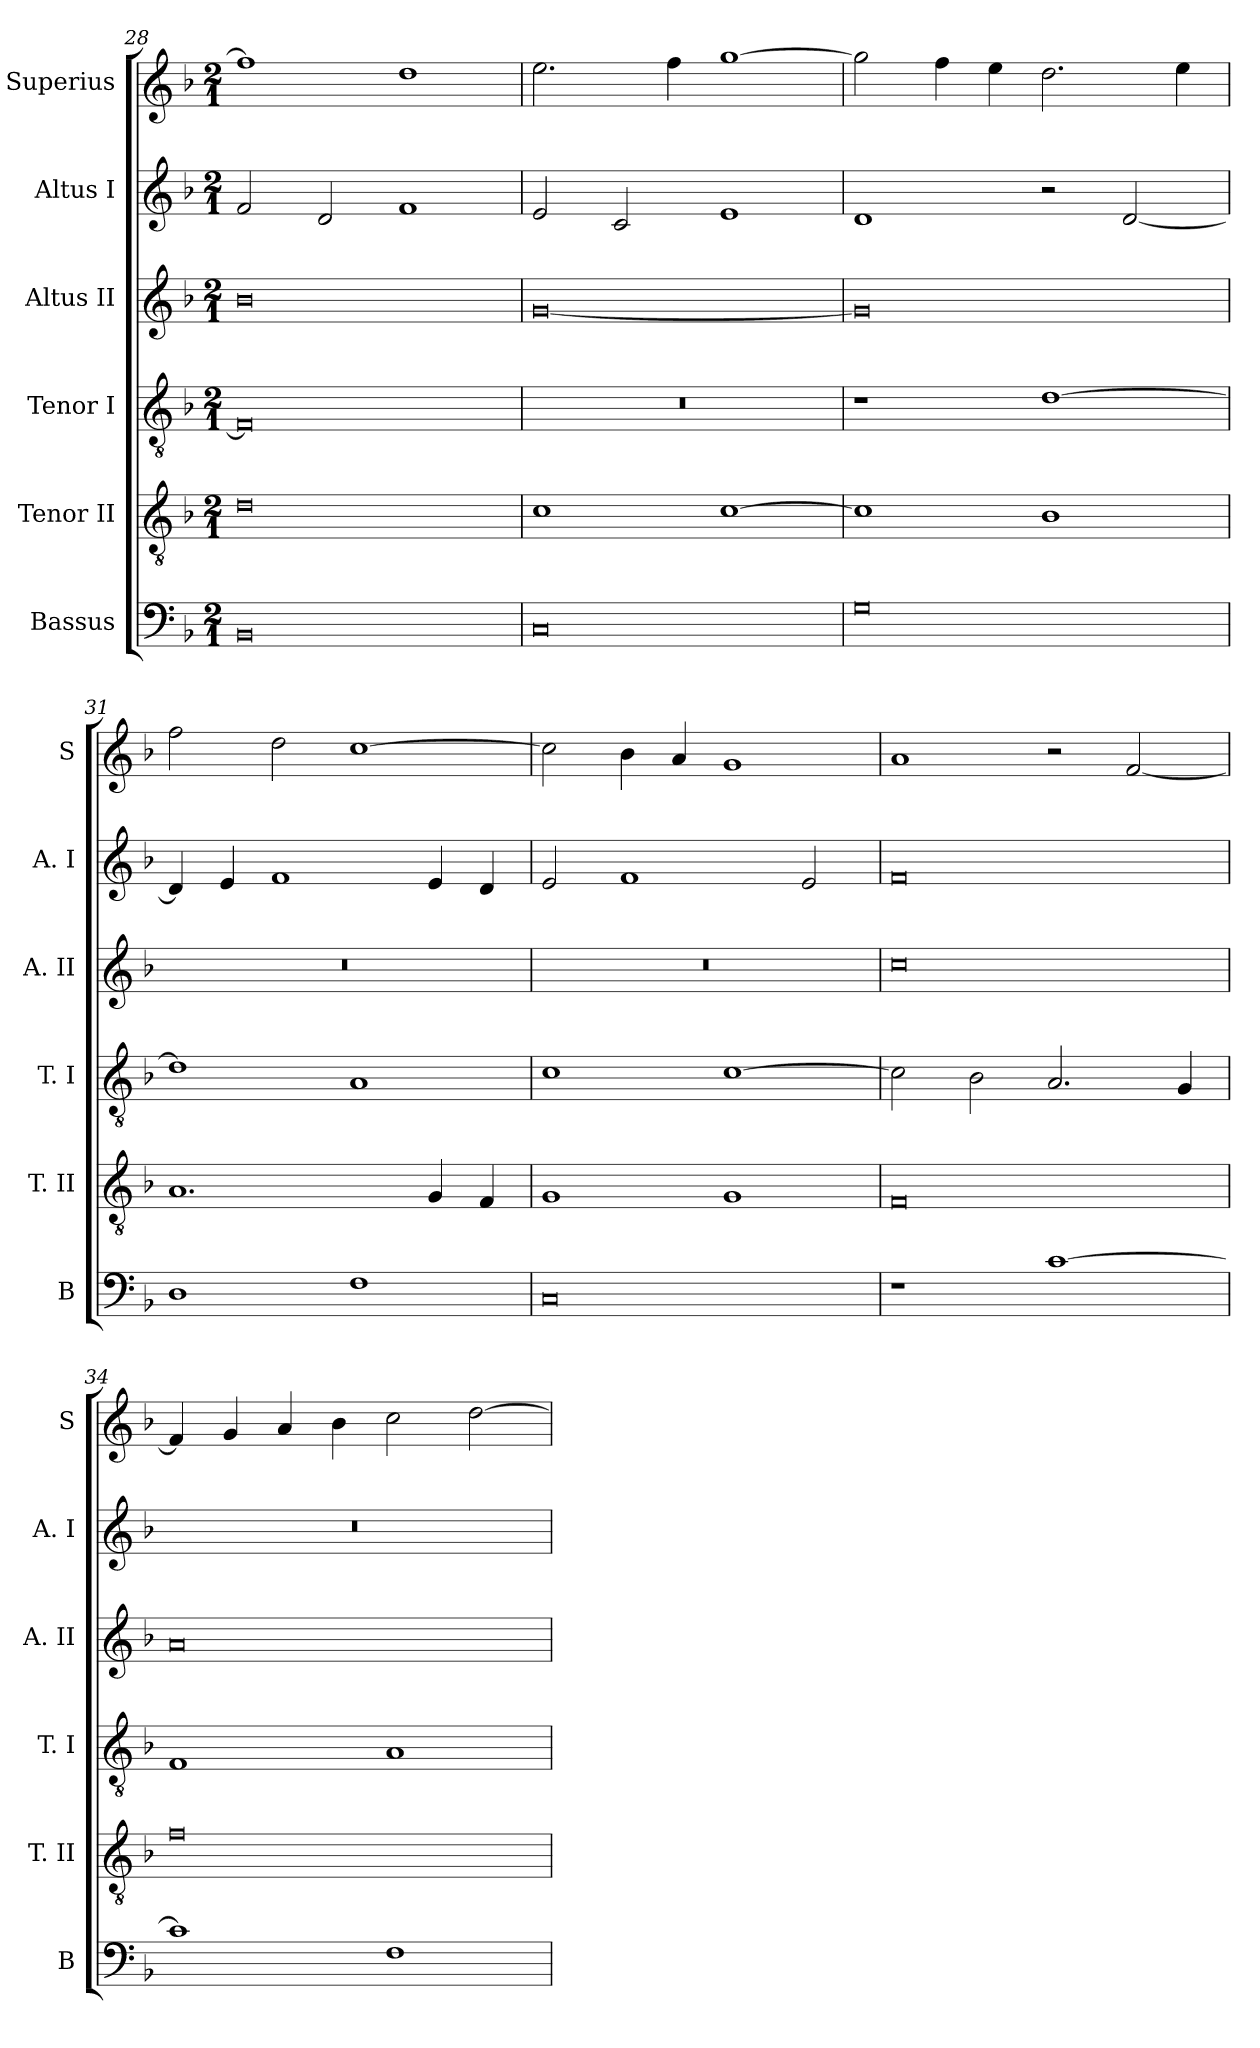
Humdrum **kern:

**kern	**kern	**kern	**kern	**kern	**kern
*part6	*part5	*part4	*part3	*part2	*part1
*staff6	*staff5	*staff4	*staff3	*staff2	*staff1
*I"Bassus	*I"Tenor II	*I"Tenor I	*I"Altus II	*I"Altus I	*I"Superius
*I'B	*I'T. II	*I'T. I	*I'A. II	*I'A. I	*I'S
*clefF4	*clefGv2	*clefGv2	*clefG2	*clefG2	*clefG2
*k[b-]	*k[b-]	*k[b-]	*k[b-]	*k[b-]	*k[b-]
*F:	*F:	*F:	*F:	*F:	*F:
*M2/1	*M2/1	*M2/1	*M2/1	*M2/1	*M2/1
=28	=28	=28	=28	=28	=28
0BB-	0d	0F]	0b-	2f	1ff]
.	.	.	.	2d	.
.	.	.	.	1f	1dd
=29	=29	=29	=29	=29	=29
0C	1c	0r	[0g	2e	2.ee
.	.	.	.	2c	.
.	.	.	.	.	4ff
.	[1c	.	.	1e	[1gg
=30	=30	=30	=30	=30	=30
0G	1c]	1r	0g]	1d	2gg]
.	.	.	.	.	4ff
.	.	.	.	.	4ee
.	1B-	[1d	.	2r	2.dd
.	.	.	.	[2d	.
.	.	.	.	.	4ee
=31	=31	=31	=31	=31	=31
1D	1.A	1d]	0r	4d]	2ff
.	.	.	.	4e	.
.	.	.	.	1f	2dd
1F	.	1A	.	.	[1cc
.	4G	.	.	4e	.
.	4F	.	.	4d	.
=32	=32	=32	=32	=32	=32
0C	1G	1c	0r	2e	2cc]
.	.	.	.	1f	4b-
.	.	.	.	.	4a
.	1G	[1c	.	.	1g
.	.	.	.	2e	.
=33	=33	=33	=33	=33	=33
1r	0F	2c]	0cc	0f	1a
.	.	2B-	.	.	.
[1c	.	2.A	.	.	2r
.	.	.	.	.	[2f
.	.	4G	.	.	.
=34	=34	=34	=34	=34	=34
1c]	0f	1F	0a	0r	4f]
.	.	.	.	.	4g
.	.	.	.	.	4a
.	.	.	.	.	4b-
1F	.	1A	.	.	2cc
.	.	.	.	.	[2dd
=	=	=	=	=	=
*-	*-	*-	*-	*-	*-
